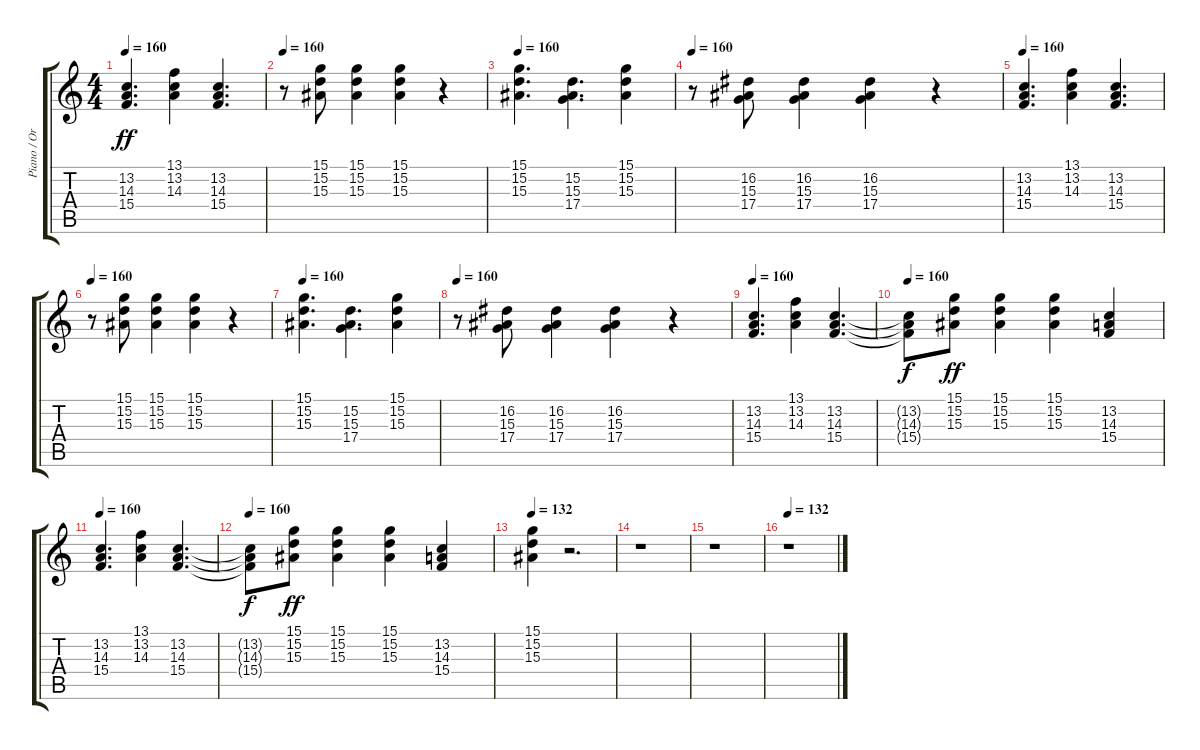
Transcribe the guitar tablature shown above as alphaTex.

\track ("Piano / Organ" "Piano / Or") {instrument brightacousticpiano}
\staff {score tabs}
\tuning (E4 B3 G3 D3 A2 E2) {hide}
\ts (4 4)
\tempo 160
\clef g2
\ks c
(13.2 14.3 15.4).4{d dy ff} (13.1 13.2 14.3).4 (13.2 14.3 15.4).4{d} |
\tempo 160
r.8 (15.1 15.2 15.3).8 (15.1 15.2 15.3).4 (15.1 15.2 15.3).4 r.4 |
\tempo 160
(15.1 15.2 15.3).4{d} (15.2 15.3 17.4).4{d} (15.1 15.2 15.3).4 |
\tempo 160
r.8 (16.2 15.3 17.4).8 (16.2 15.3 17.4).4 (16.2 15.3 17.4).4 r.4 |
\tempo 160
(13.2 14.3 15.4).4{d} (13.1 13.2 14.3).4 (13.2 14.3 15.4).4{d} |
\tempo 160
r.8 (15.1 15.2 15.3).8 (15.1 15.2 15.3).4 (15.1 15.2 15.3).4 r.4 |
\tempo 160
(15.1 15.2 15.3).4{d} (15.2 15.3 17.4).4{d} (15.1 15.2 15.3).4 |
\tempo 160
r.8 (16.2 15.3 17.4).8 (16.2 15.3 17.4).4 (16.2 15.3 17.4).4 r.4 |
\tempo 160
(13.2 14.3 15.4).4{d} (13.1 13.2 14.3).4 (13.2 14.3 15.4).4{d} |
\tempo 160
(13.2{t} 14.3{t} 15.4{t}).8{dy f} (15.1 15.2 15.3).8{dy ff} (15.1 15.2 15.3).4 (15.1 15.2 15.3).4 (13.2 14.3 15.4).4 |
\tempo 160
(13.2 14.3 15.4).4{d} (13.1 13.2 14.3).4 (13.2 14.3 15.4).4{d} |
\tempo 160
(13.2{t} 14.3{t} 15.4{t}).8{dy f} (15.1 15.2 15.3).8{dy ff} (15.1 15.2 15.3).4 (15.1 15.2 15.3).4 (13.2 14.3 15.4).4 |
\tempo 132
(15.1 15.2 15.3).4 r.2{d} |
r.1 |
r.1 |
\tempo 132
r.1
